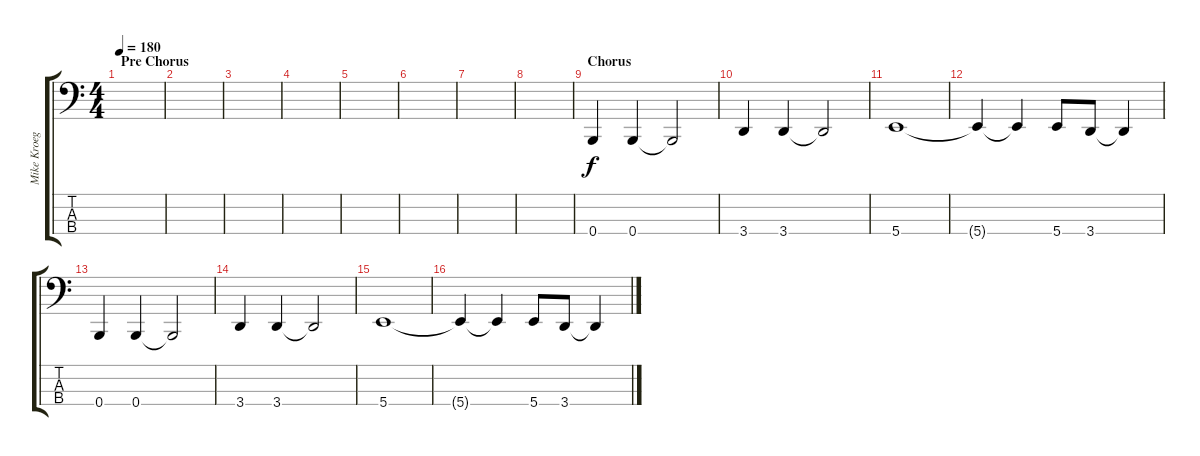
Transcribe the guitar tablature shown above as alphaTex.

\track ("Mike Kroeger(bass)" "Mike Kroeg") {instrument electricbasspick}
\staff {score tabs}
\tuning (G2 D2 A1 B0) {hide}
\ts (4 4)
\section ("" "Pre Chorus")
\tempo 180
\clef f4
\ks c
|
|
|
|
|
|
|
|
\section ("" "Chorus")
0.4.4 0.4.4 0.4{t}.2 |
3.4.4 3.4.4 3.4{t}.2 |
5.4.1 |
5.4{t}.4 5.4{t}.4 5.4.8 3.4.8 3.4{t}.4 |
0.4.4 0.4.4 0.4{t}.2 |
3.4.4 3.4.4 3.4{t}.2 |
5.4.1 |
5.4{t}.4 5.4{t}.4 5.4.8 3.4.8 3.4{t}.4
